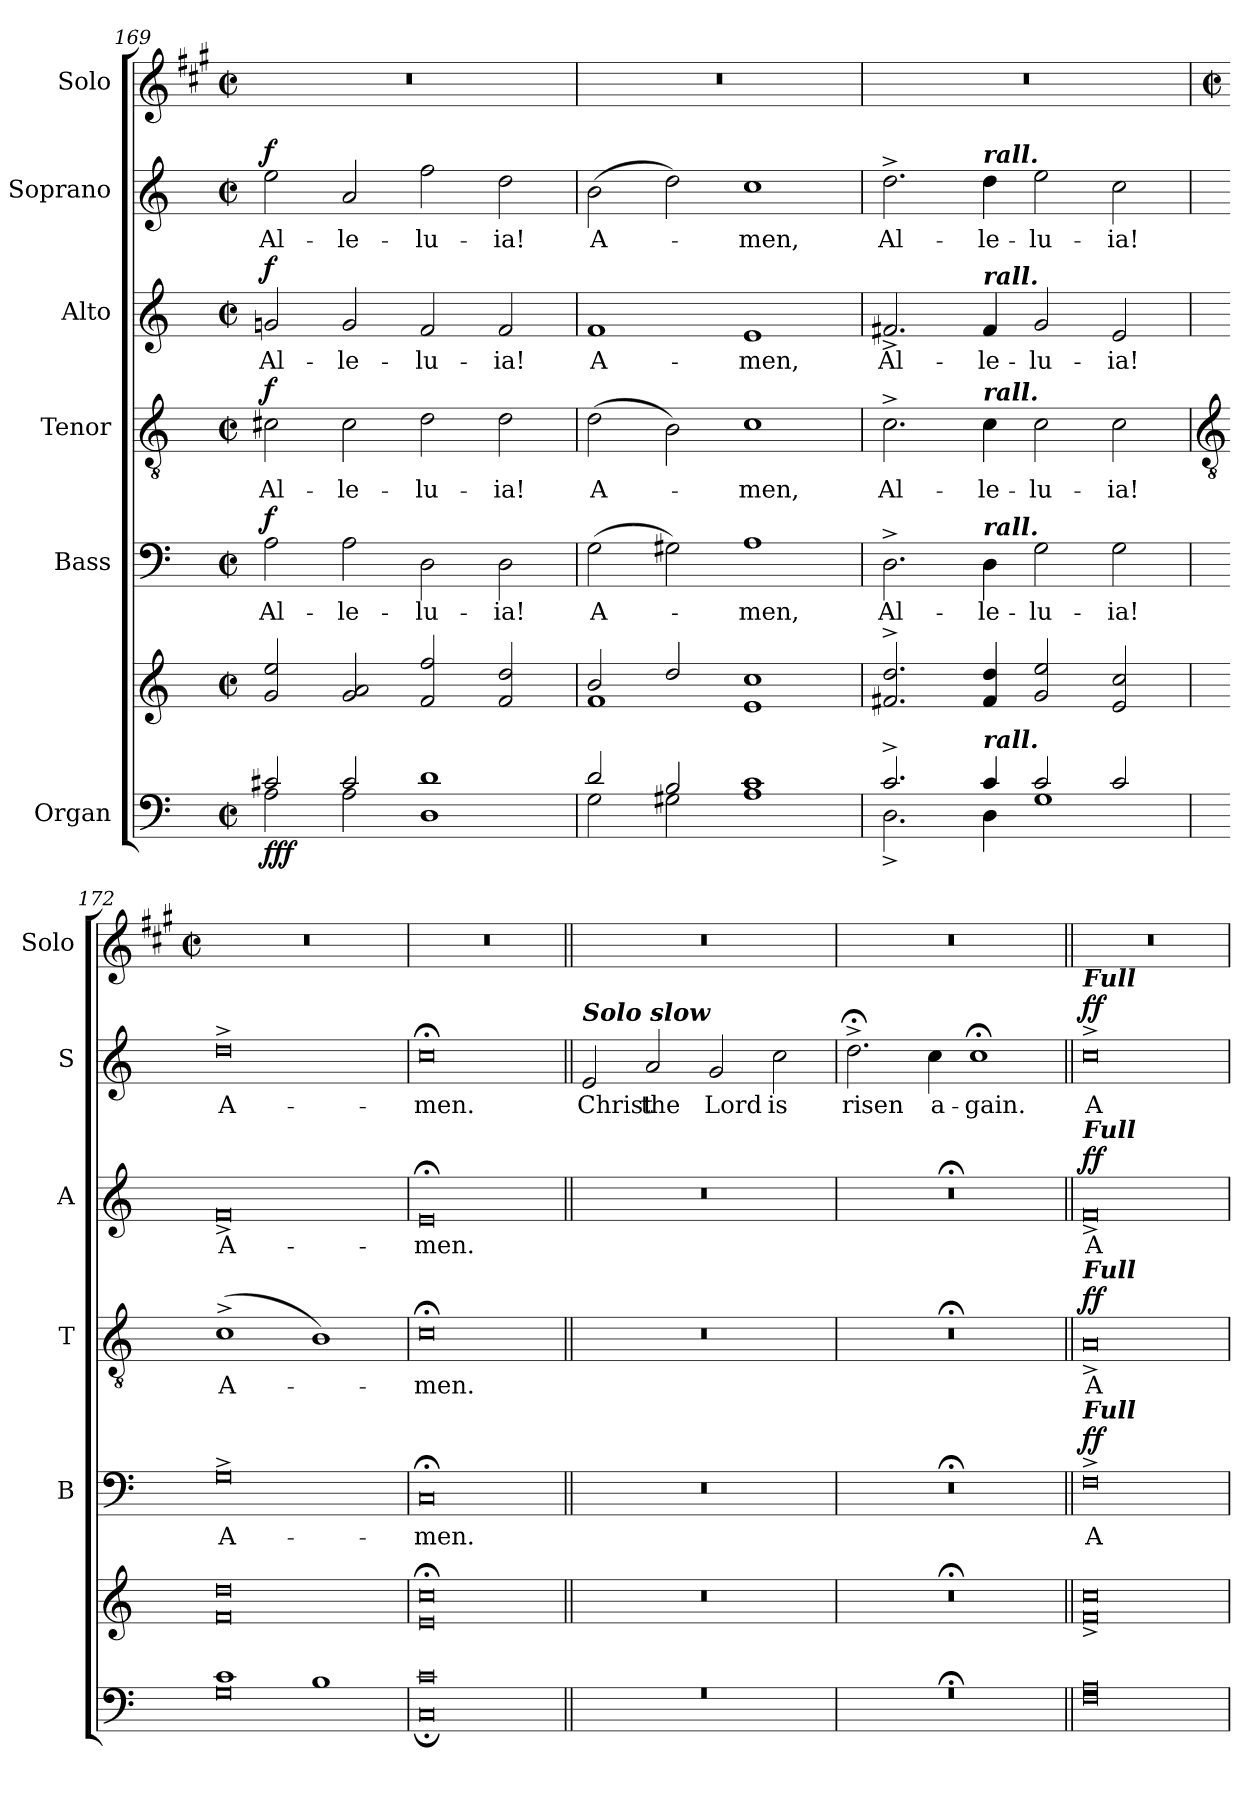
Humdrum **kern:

**kern	**kern	**dynam	**kern	**text	**dynam	**kern	**text	**dynam	**kern	**text	**dynam	**kern	**text	**dynam	**kern
*part6	*part6	*part6	*part5	*part5	*part5	*part4	*part4	*part4	*part3	*part3	*part3	*part2	*part2	*part2	*part1
*staff7	*staff6	*staff6/7	*staff5	*staff5	*staff5	*staff4	*staff4	*staff4	*staff3	*staff3	*staff3	*staff2	*staff2	*staff2	*staff1
*I"Organ	*	*	*I"Bass	*	*	*I"Tenor	*	*	*I"Alto	*	*	*I"Soprano	*	*	*I"Solo
*	*	*	*I'B	*	*	*I'T	*	*	*I'A	*	*	*I'S	*	*	*I'Solo
*clefF4	*clefG2	*	*clefF4	*	*	*clefGv2	*	*	*clefG2	*	*	*clefG2	*	*	*clefG2
*k[]	*k[]	*	*k[]	*	*	*k[]	*	*	*k[]	*	*	*k[]	*	*	*k[f#c#g#]
*C:	*C:	*	*C:	*	*	*C:	*	*	*C:	*	*	*C:	*	*	*A:
*M4/2	*M4/2	*	*M4/2	*	*	*M4/2	*	*	*M4/2	*	*	*M4/2	*	*	*M4/2
*met(c|)	*met(c|)	*	*met(c|)	*	*	*met(c|)	*	*	*met(c|)	*	*	*met(c|)	*	*	*met(c|)
=169	=169	=169	=169	=169	=169	=169	=169	=169	=169	=169	=169	=169	=169	=169	=169
*^	*^	*	*	*	*	*	*	*	*	*	*	*	*	*	*
!	!	!	!	!LO:DY:b=2	!	!LO:LY:b	!	!	!LO:LY:b	!	!	!LO:LY:b	!	!	!LO:LY:b	!	!
!	!	!	!	!LO:DY:n=1:b=2	!	!	!	!	!	!	!	!	!	!	!	!	!
!	!	!	!	!LO:DY:n=2:b	!	!	!LO:DY:b	!	!	!LO:DY:b	!	!	!LO:DY:b	!	!	!LO:DY:b	!
2c#X/	2A\	2g 2ee	0ryy	f f f	2A	Al-	f	2c#X	Al-	f	2gn	Al-	f	2ee	Al-	f	0r
!	!	!	!	!	!	!LO:LY:b	!	!	!LO:LY:b	!	!	!LO:LY:b	!	!	!LO:LY:b	!	!
2c#/	2A\	2g 2a	.	.	2A	-le-	.	2c#	-le-	.	2g	-le-	.	2a	-le-	.	.
!	!	!	!	!	!	!LO:LY:b	!	!	!LO:LY:b	!	!	!LO:LY:b	!	!	!LO:LY:b	!	!
1d/	1D\	2f 2ff	.	.	2D	-lu-	.	2d	-lu-	.	2f	-lu-	.	2ff	-lu-	.	.
!	!	!	!	!	!	!LO:LY:b	!	!	!LO:LY:b	!	!	!LO:LY:b	!	!	!LO:LY:b	!	!
.	.	2f 2dd	.	.	2D	-ia!	.	2d	-ia!	.	2f	-ia!	.	2dd	-ia!	.	.
=170	=170	=170	=170	=170	=170	=170	=170	=170	=170	=170	=170	=170	=170	=170	=170	=170	=170
!	!	!	!	!	!	!LO:LY:b	!	!	!LO:LY:b	!	!	!LO:LY:b	!	!	!LO:LY:b	!	!
2d/	2G\	2b/	1f\	.	(>2G	A-	.	(>2d	A-	.	1f	A-	.	(>2b	A-	.	0r
2B/	2G#X\	2dd/	.	.	2G#X)	.	.	2B)	.	.	.	.	.	2dd)	.	.	.
!	!	!	!	!	!	!LO:LY:b	!	!	!LO:LY:b	!	!	!LO:LY:b	!	!	!LO:LY:b	!	!
1c/	1A\	1e 1cc	1ryy	.	1A	men,	.	1c	men,	.	1e	-men,	.	1cc	men,	.	.
=171	=171	=171	=171	=171	=171	=171	=171	=171	=171	=171	=171	=171	=171	=171	=171	=171	=171
!	!	!	!	!	!	!LO:LY:b	!	!	!LO:LY:b	!	!	!LO:LY:b	!	!	!LO:LY:b	!	!
2.c^/	2.D^\	2.f#X^ 2.dd^	0ryy	.	2.D^	Al-	.	2.c^	Al-	.	2.f#X^	Al-	.	2.dd^	Al-	.	0r
!	!	!	!	!	!	!	!	!	!	!	!	!	!	!LO:TX:a:Bi:t=rall.	!	!	!
!	!	!	!	!	!	!	!	!	!	!	!LO:TX:a:Bi:t=rall.	!	!	!	!	!	!
!	!	!	!	!	!	!	!	!LO:TX:a:Bi:t=rall.	!	!	!	!	!	!	!	!	!
!	!	!	!	!	!LO:TX:a:Bi:t=rall.	!	!	!	!	!	!	!	!	!	!	!	!
!LO:TX:a:Bi:t=rall.	!	!	!	!	!	!	!	!	!	!	!	!	!	!	!	!	!
!	!	!	!	!	!	!LO:LY:b	!	!	!LO:LY:b	!	!	!LO:LY:b	!	!	!LO:LY:b	!	!
4c/	4D\	4f# 4dd	.	.	4D	-le-	.	4c	-le-	.	4f#	-le-	.	4dd	-le-	.	.
!	!	!	!	!	!	!LO:LY:b	!	!	!LO:LY:b	!	!	!LO:LY:b	!	!	!LO:LY:b	!	!
2c/	1G\	2g 2ee	.	.	2G	-lu-	.	2c	-lu-	.	2g	-lu-	.	2ee	-lu-	.	.
!	!	!	!	!	!	!LO:LY:b	!	!	!LO:LY:b	!	!	!LO:LY:b	!	!	!LO:LY:b	!	!
2c/	.	2e 2cc	.	.	2G	-ia!	.	2c	-ia!	.	2e	-ia!	.	2cc	-ia!	.	.
*	*	*v	*v	*	*	*	*	*	*	*	*	*	*	*	*	*	*
!!LO:LB:g=z
=172	=172	=172	=172	=172	=172	=172	=172	=172	=172	=172	=172	=172	=172	=172	=172	=172
*	*	*	*	*	*	*	*clefGv2	*	*	*	*	*	*	*	*	*
*	*	*	*	*	*	*	*	*	*	*	*	*	*	*	*	*M4/2
*	*	*	*	*	*	*	*	*	*	*	*	*	*	*	*	*met(c|)
!	!	!	!	!	!LO:LY:b	!	!	!LO:LY:b	!	!	!LO:LY:b	!	!	!LO:LY:b	!	!
1c/	0G\	0f 0dd	.	0G^	A-	.	(>1c^	A-	.	0f^	A-	.	0dd^	A-	.	0r
1B/	.	.	.	.	.	.	1B)	.	.	.	.	.	.	.	.	.
=173	=173	=173	=173	=173	=173	=173	=173	=173	=173	=173	=173	=173	=173	=173	=173	=173
!	!	!	!	!	!LO:LY:b	!	!	!LO:LY:b	!	!	!LO:LY:b	!	!	!LO:LY:b	!	!
0c/	0C;\	0e;< 0cc;<	.	0C;<	-men.	.	0c;<	men.	.	0e;<	-men.	.	0cc;<	-men.	.	0r
=174||	=174||	=174||	=174||	=174||	=174||	=174||	=174||	=174||	=174||	=174||	=174||	=174||	=174||	=174||	=174||	=174||
!	!	!	!	!	!	!	!	!	!	!	!	!	!LO:TX:a:Bi:t=Solo slow	!	!	!
!	!	!	!	!	!	!	!	!	!	!	!	!	!	!LO:LY:b	!	!
0r	0ryy	0r	.	0r	.	.	0r	.	.	0r	.	.	2e	Christ	.	0r
!	!	!	!	!	!	!	!	!	!	!	!	!	!	!LO:LY:b	!	!
.	.	.	.	.	.	.	.	.	.	.	.	.	2a	the	.	.
!	!	!	!	!	!	!	!	!	!	!	!	!	!	!LO:LY:b	!	!
.	.	.	.	.	.	.	.	.	.	.	.	.	2g	Lord	.	.
!	!	!	!	!	!	!	!	!	!	!	!	!	!	!LO:LY:b	!	!
.	.	.	.	.	.	.	.	.	.	.	.	.	2cc	is	.	.
=175	=175	=175	=175	=175	=175	=175	=175	=175	=175	=175	=175	=175	=175	=175	=175	=175
!	!	!	!	!	!	!	!	!	!	!	!	!	!	!LO:LY:b	!	!
0r;	0ryy	0r;<	.	0r;<	.	.	0r;<	.	.	0r;<	.	.	2.dd;<^	risen	.	0r
!	!	!	!	!	!	!	!	!	!	!	!	!	!	!LO:LY:b	!	!
.	.	.	.	.	.	.	.	.	.	.	.	.	4cc	a-	.	.
!	!	!	!	!	!	!	!	!	!	!	!	!	!	!LO:LY:b	!	!
.	.	.	.	.	.	.	.	.	.	.	.	.	1cc;<	-gain.	.	.
=176||	=176||	=176||	=176||	=176||	=176||	=176||	=176||	=176||	=176||	=176||	=176||	=176||	=176||	=176||	=176||	=176||
!	!	!	!	!	!	!	!	!	!	!	!	!	!LO:TX:a:Bi:t=Full	!	!	!
!	!	!	!	!	!	!	!	!	!	!LO:TX:a:Bi:t=Full	!	!	!	!	!	!
!	!	!	!	!	!	!	!LO:TX:a:Bi:t=Full	!	!	!	!	!	!	!	!	!
!	!	!	!	!LO:TX:a:Bi:t=Full	!	!	!	!	!	!	!	!	!	!	!	!
!	!	!	!	!	!LO:LY:b	!LO:DY:b	!	!LO:LY:b	!LO:DY:b	!	!LO:LY:b	!LO:DY:b	!	!LO:LY:b	!LO:DY:b	!
0ryy	0F\ 0A\	0f^ 0cc^	.	0F^	A-	ff	0A^	A-	ff	0f^	A-	ff	0cc^	A-	ff	0r
*v	*v	*	*	*	*	*	*	*	*	*	*	*	*	*	*	*
=	=	=	=	=	=	=	=	=	=	=	=	=	=	=	=
*-	*-	*-	*-	*-	*-	*-	*-	*-	*-	*-	*-	*-	*-	*-	*-
